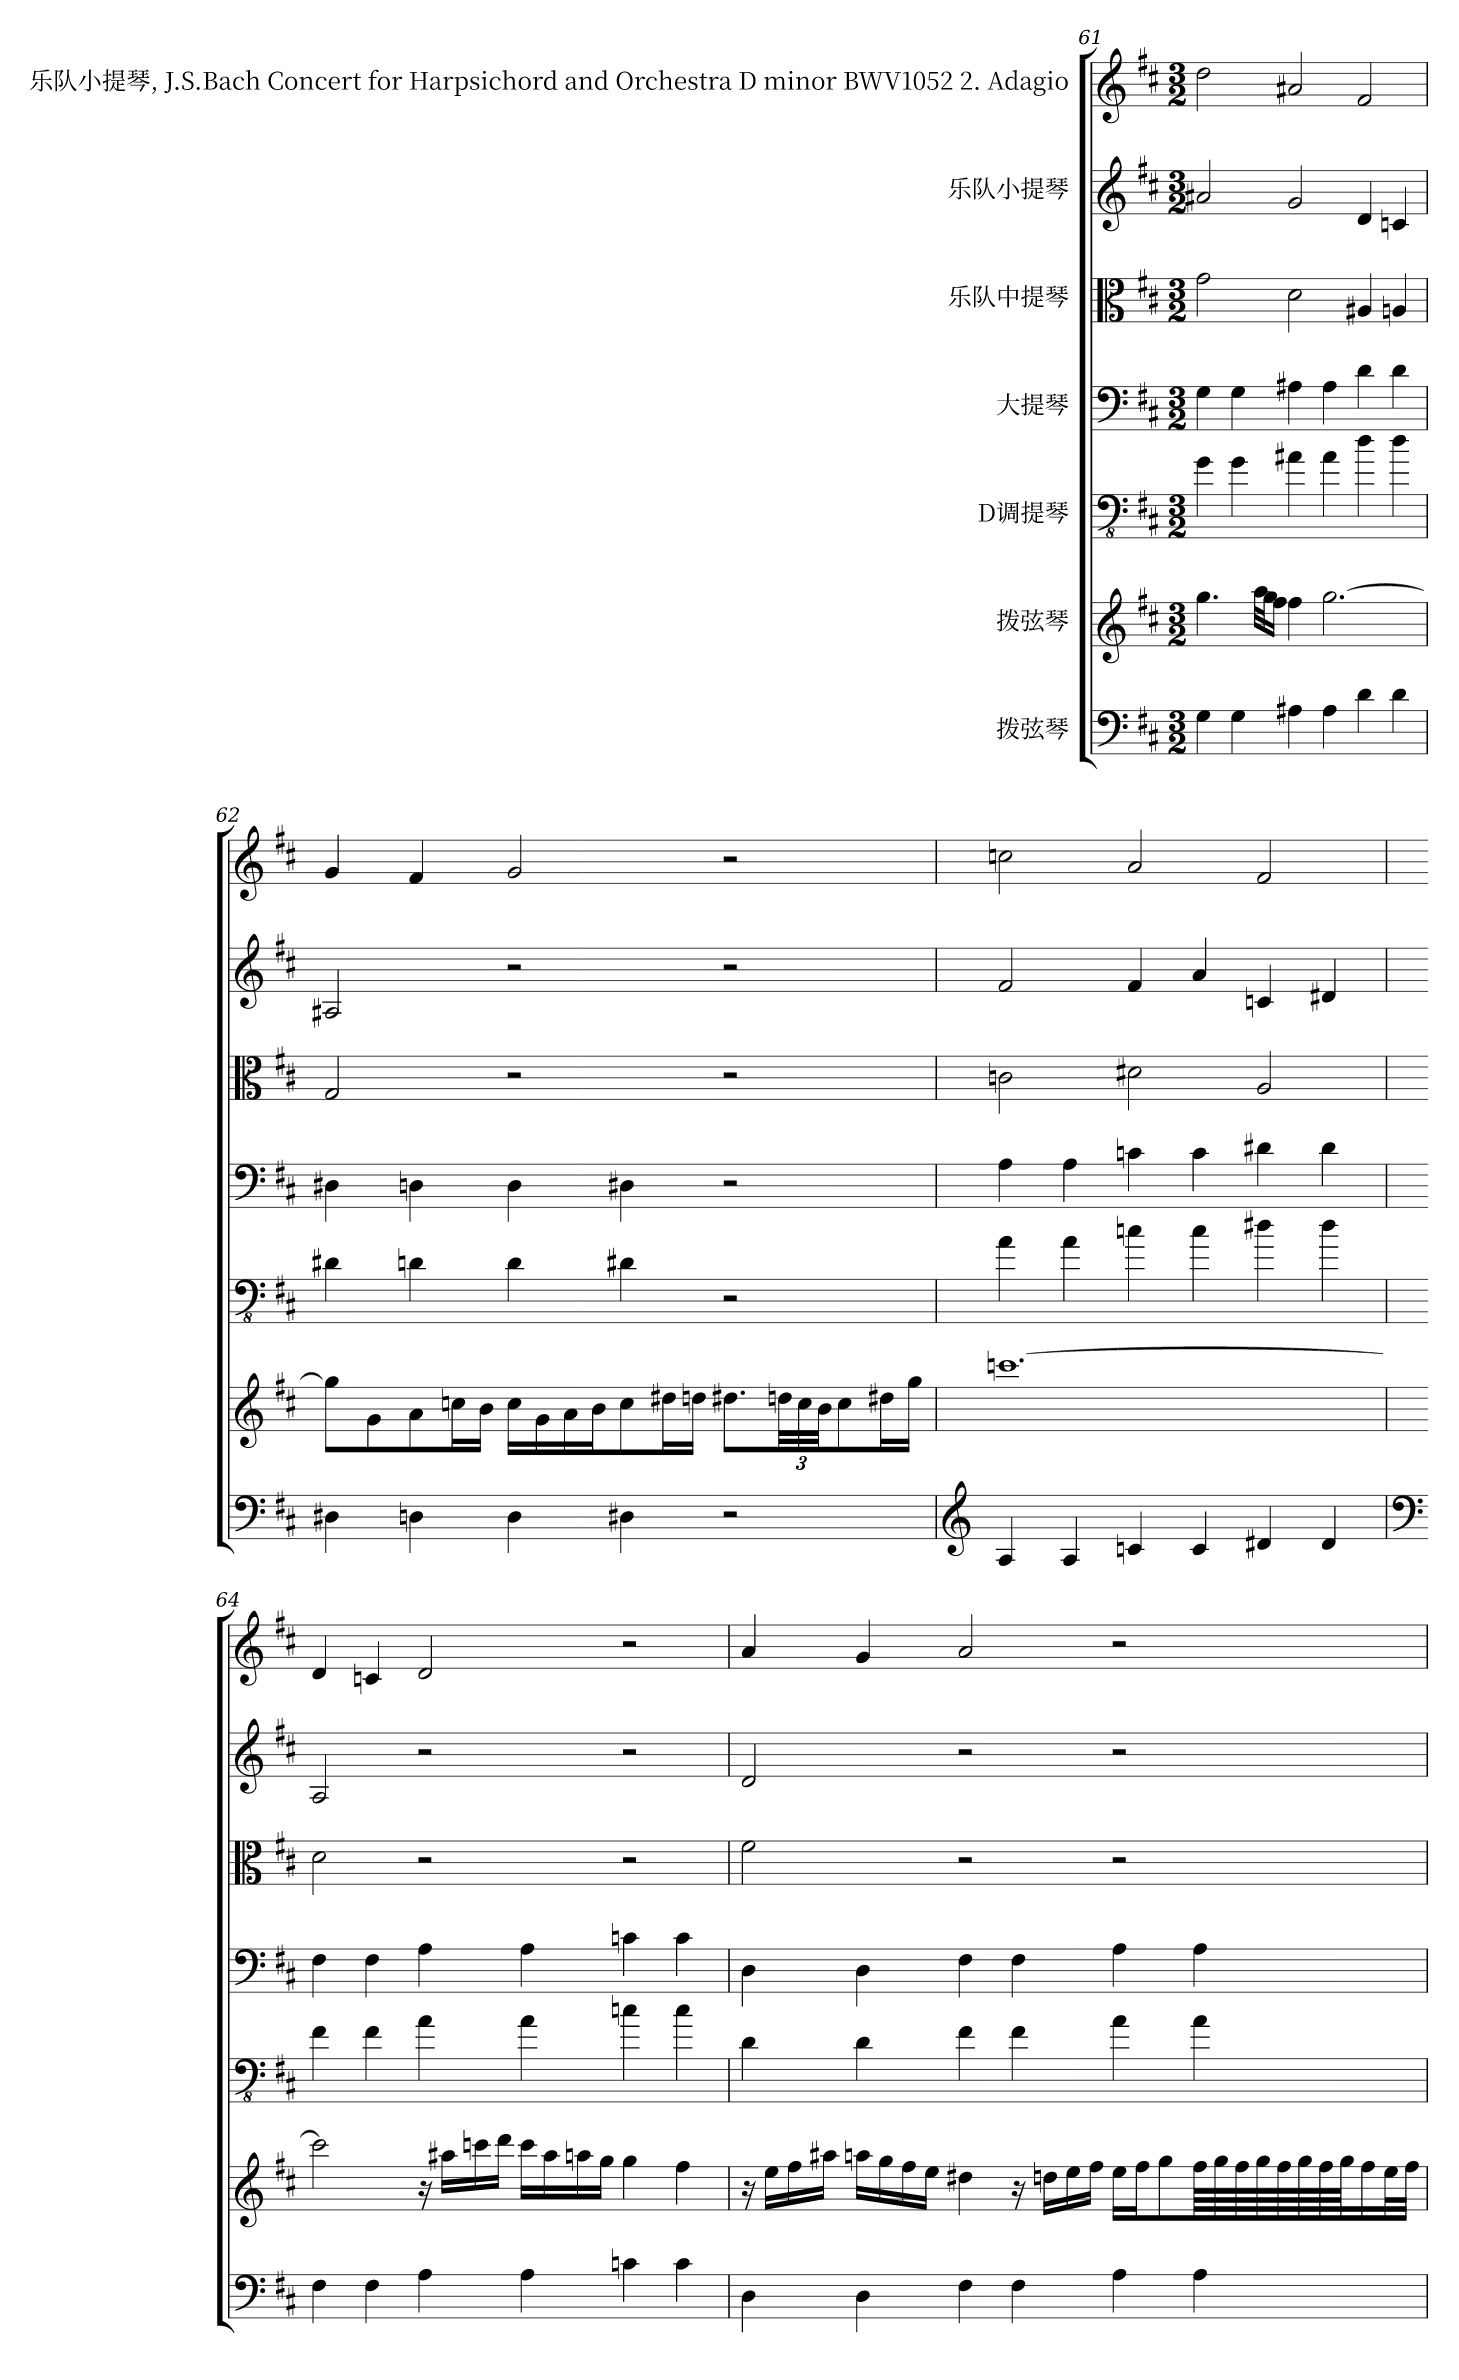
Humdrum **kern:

**kern	**kern	**kern	**kern	**kern	**kern	**kern
*part7	*part6	*part5	*part4	*part3	*part2	*part1
*staff7	*staff6	*staff5	*staff4	*staff3	*staff2	*staff1
*I"拨弦琴	*I"拨弦琴	*I"D调提琴	*I"大提琴	*I"乐队中提琴	*I"乐队小提琴	*I"乐队小提琴, J.S.Bach Concert for Harpsichord and Orchestra D minor BWV1052 2. Adagio
!!LO:PB:g=z
*clefF4	*clefG2	*clefFv4	*clefF4	*clefC3	*clefG2	*clefG2
*	*	*ITrd7c12	*	*	*	*
*k[f#c#]	*k[f#c#]	*k[f#c#]	*k[f#c#]	*k[f#c#]	*k[f#c#]	*k[f#c#]
*M3/2	*M3/2	*M3/2	*M3/2	*M3/2	*M3/2	*M3/2
=61	=61	=61	=61	=61	=61	=61
4G\	4.gg\	4GG\	4G\	2g\	2a#X/	2dd\
4G\	.	4GG\	4G\	.	.	.
.	32aa\LLL	.	.	.	.	.
.	32gg\J	.	.	.	.	.
.	16ff#\JJ	.	.	.	.	.
4A#X\	4ff#\	4AA#X\	4A#X\	2d\	2g/	2a#X/
4A#\	[2.gg\	4AA#\	4A#\	.	.	.
4d\	.	4D\	4d\	4A#X/	4d/	2f#/
4d\	.	4D\	4d\	4An/	4cn/	.
=62	=62	=62	=62	=62	=62	=62
4D#X\	8gg\L]	4DD#X\	4D#X\	2G/	2A#X/	4g/
.	8g\	.	.	.	.	.
4Dn\	8a\	4DDn\	4Dn\	.	.	4f#/
.	16ccn\L	.	.	.	.	.
.	16b\JJ	.	.	.	.	.
4D\	16cc\LL	4DD\	4D\	2r	2r	2g/
.	16g\	.	.	.	.	.
.	16a\	.	.	.	.	.
.	16b\J	.	.	.	.	.
4D#X\	8cc\	4DD#X\	4D#X\	.	.	.
.	16dd#X\L	.	.	.	.	.
.	16ddn\JJ	.	.	.	.	.
2r	8.dd#X\L	2r	2r	2r	2r	2r
*	*Xbrackettup	*	*	*	*	*
.	48ddn\LL	.	.	.	.	.
.	48cc\	.	.	.	.	.
.	48b\JJ	.	.	.	.	.
.	8cc\	.	.	.	.	.
.	16dd#X\L	.	.	.	.	.
.	16gg\JJ	.	.	.	.	.
!!LO:PB:g=z
=63	=63	=63	=63	=63	=63	=63
*clefG2	*	*	*	*	*	*
4A/	[1.cccn	4AA\	4A\	2cn\	2f#/	2ccn\
4A/	.	4AA\	4A\	.	.	.
4cn/	.	4Cn\	4cn\	2d#X\	4f#/	2a/
4c/	.	4C\	4c\	.	4a/	.
4d#X/	.	4D#X\	4d#X\	2A/	4cn/	2f#/
4d#/	.	4D#\	4d#\	.	4d#X/	.
=64	=64	=64	=64	=64	=64	=64
*clefF4	*	*	*	*	*	*
4F#\	2ccc\]	4FF#\	4F#\	2d\	2A/	4d/
4F#\	.	4FF#\	4F#\	.	.	4cn/
4A\	16r	4AA\	4A\	2r	2r	2d/
.	16aa#X\LL	.	.	.	.	.
.	16cccn\	.	.	.	.	.
.	16ddd\JJ	.	.	.	.	.
4A\	16ccc\LL	4AA\	4A\	.	.	.
.	16aa#\	.	.	.	.	.
.	16aan\	.	.	.	.	.
.	16gg\JJ	.	.	.	.	.
4cn\	4gg\	4Cn\	4cn\	2r	2r	2r
4c\	4ff#\	4C\	4c\	.	.	.
!!LO:PB:g=z
=65	=65	=65	=65	=65	=65	=65
4D\	16r	4DD\	4D\	2f#\	2d/	4a/
.	16ee\LL	.	.	.	.	.
.	16ff#\	.	.	.	.	.
.	16aa#X\JJ	.	.	.	.	.
4D\	16aan\LL	4DD\	4D\	.	.	4g/
.	16gg\	.	.	.	.	.
.	16ff#\	.	.	.	.	.
.	16ee\JJ	.	.	.	.	.
4F#\	4dd#X\	4FF#\	4F#\	2r	2r	2a/
4F#\	16r	4FF#\	4F#\	.	.	.
.	16ddn\LL	.	.	.	.	.
.	16ee\	.	.	.	.	.
.	16ff#\JJ	.	.	.	.	.
4A\	16ee\LL	4AA\	4A\	2r	2r	2r
.	16ff#\J	.	.	.	.	.
.	8gg\	.	.	.	.	.
4A\	64ff#\LLL	4AA\	4A\	.	.	.
.	64gg\	.	.	.	.	.
.	64ff#\	.	.	.	.	.
.	64gg\	.	.	.	.	.
.	64ff#\	.	.	.	.	.
.	64gg\	.	.	.	.	.
.	64ff#\	.	.	.	.	.
.	64gg\JJ	.	.	.	.	.
.	16ff#\	.	.	.	.	.
.	32ee\L	.	.	.	.	.
.	32ff#\JJJ	.	.	.	.	.
=	=	=	=	=	=	=
*-	*-	*-	*-	*-	*-	*-
